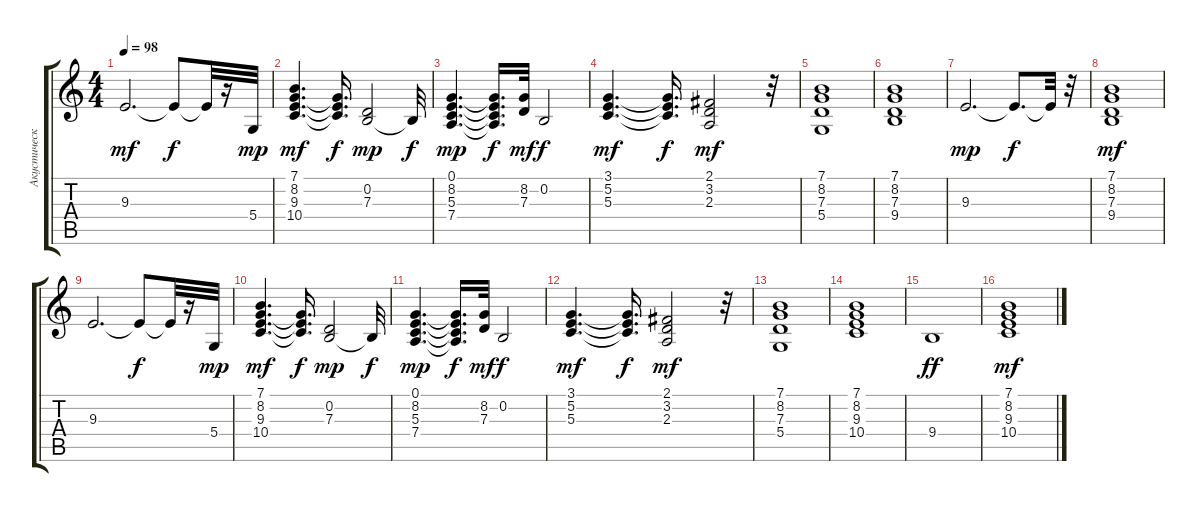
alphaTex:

\track ("Акустический Гранд Роял" "Акустическ") {instrument acousticgrandpiano}
\staff {score tabs}
\tuning (E4 B3 G3 D3 A2 E2) {hide}
\ts (4 4)
\tempo 98
\clef g2
\ks c
9.3.2{d dy mf} 9.3{t}.8{dy f} 9.3{t}.32 r.16 5.4.32{dy mp} |
(7.1 8.2 9.3 10.4).4{d dy mf} (8.2{t} 9.3{t} 10.4{t}).16{d dy f} (0.2 7.3).2{dy mp} 0.2{t}.32{dy f} |
(0.1 8.2 5.3 7.4).4{d dy mp} (0.1{t} 8.2{t} 5.3{t} 7.4{t}).16{d dy f} (8.2 7.3).32{dy mf} 0.2.2{dy f} |
(3.1 5.2 5.3).4{d dy mf} (3.1{t} 5.2{t} 5.3{t}).16{d dy f} (2.1 3.2 2.3).2{dy mf} r.32 |
(7.1 8.2 7.3 5.4).1 |
(7.1 8.2 7.3 9.4).1 |
9.3.2{d dy mp} 9.3{t}.8{d dy f} 9.3{t}.32 r.32 |
(7.1 8.2 7.3 9.4).1{dy mf} |
9.3.2{d} 9.3{t}.8{dy f} 9.3{t}.32 r.16 5.4.32{dy mp} |
(7.1 8.2 9.3 10.4).4{d dy mf} (8.2{t} 9.3{t} 10.4{t}).16{d dy f} (0.2 7.3).2{dy mp} 0.2{t}.32{dy f} |
(0.1 8.2 5.3 7.4).4{d dy mp} (0.1{t} 8.2{t} 5.3{t} 7.4{t}).16{d dy f} (8.2 7.3).32{dy mf} 0.2.2{dy f} |
(3.1 5.2 5.3).4{d dy mf} (3.1{t} 5.2{t} 5.3{t}).16{d dy f} (2.1 3.2 2.3).2{dy mf} r.32 |
(7.1 8.2 7.3 5.4).1 |
(7.1 8.2 9.3 10.4).1 |
9.4.1{dy ff} |
(7.1 8.2 9.3 10.4).1{dy mf}
